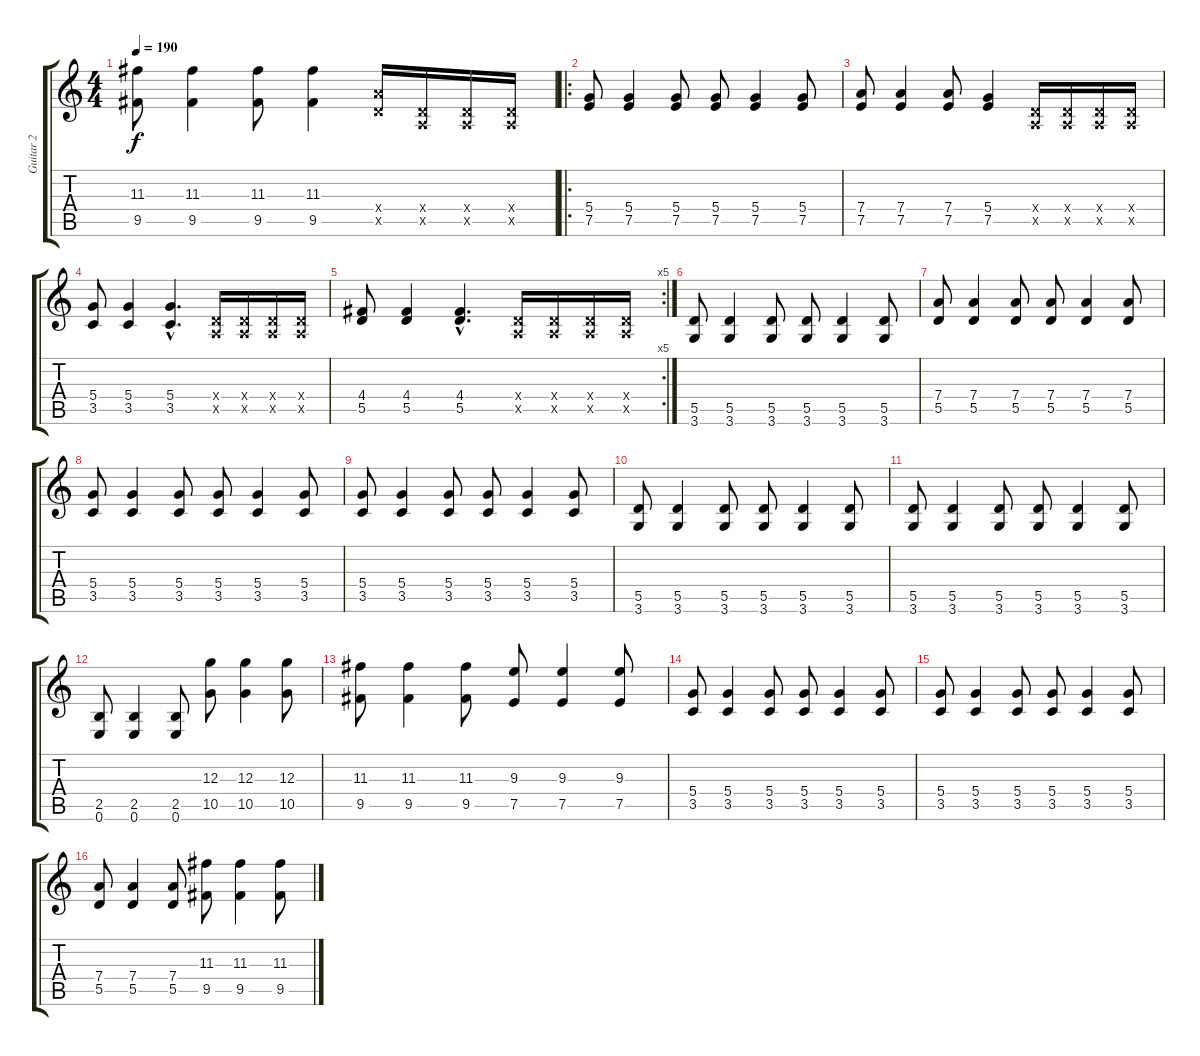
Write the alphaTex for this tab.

\track ("Guitar 2" "Guitar 2") {instrument distortionguitar}
\staff {score tabs}
\tuning (E4 B3 G3 D3 A2 E2) {hide}
\ts (4 4)
\tempo 190
\clef g2
\ks c
(11.3 9.5).8{dy f} (11.3 9.5).4 (11.3 9.5).8 (11.3 9.5).4 (7.4{x} 5.5{x}).16 (0.4{x} 0.5{x}).16 (0.4{x} 0.5{x}).16 (0.4{x} 0.5{x}).16 |
\ro
(5.4 7.5).8 (5.4 7.5).4 (5.4 7.5).8 (5.4 7.5).8 (5.4 7.5).4 (5.4 7.5).8 |
(7.4 7.5).8 (7.4 7.5).4 (7.4 7.5).8 (5.4 7.5).4 (0.4{x} 0.5{x}).16 (0.4{x} 0.5{x}).16 (0.4{x} 0.5{x}).16 (0.4{x} 0.5{x}).16 |
(5.4 3.5).8 (5.4 3.5).4 (5.4{hac} 3.5{hac}).4{d} (0.4{x} 0.5{x}).16 (0.4{x} 0.5{x}).16 (0.4{x} 0.5{x}).16 (0.4{x} 0.5{x}).16 |
\rc 5
(4.4 5.5).8 (4.4 5.5).4 (4.4{hac} 5.5{hac}).4{d} (0.4{x} 0.5{x}).16 (0.4{x} 0.5{x}).16 (0.4{x} 0.5{x}).16 (0.4{x} 0.5{x}).16 |
(5.5 3.6).8 (5.5 3.6).4 (5.5 3.6).8 (5.5 3.6).8 (5.5 3.6).4 (5.5 3.6).8 |
(7.4 5.5).8 (7.4 5.5).4 (7.4 5.5).8 (7.4 5.5).8 (7.4 5.5).4 (7.4 5.5).8 |
(5.4 3.5).8 (5.4 3.5).4 (5.4 3.5).8 (5.4 3.5).8 (5.4 3.5).4 (5.4 3.5).8 |
(5.4 3.5).8 (5.4 3.5).4 (5.4 3.5).8 (5.4 3.5).8 (5.4 3.5).4 (5.4 3.5).8 |
(5.5 3.6).8 (5.5 3.6).4 (5.5 3.6).8 (5.5 3.6).8 (5.5 3.6).4 (5.5 3.6).8 |
(5.5 3.6).8 (5.5 3.6).4 (5.5 3.6).8 (5.5 3.6).8 (5.5 3.6).4 (5.5 3.6).8 |
(2.5 0.6).8 (2.5 0.6).4 (2.5 0.6).8 (12.3 10.5).8 (12.3 10.5).4 (12.3 10.5).8 |
(11.3 9.5).8 (11.3 9.5).4 (11.3 9.5).8 (9.3 7.5).8 (9.3 7.5).4 (9.3 7.5).8 |
(5.4 3.5).8 (5.4 3.5).4 (5.4 3.5).8 (5.4 3.5).8 (5.4 3.5).4 (5.4 3.5).8 |
(5.4 3.5).8 (5.4 3.5).4 (5.4 3.5).8 (5.4 3.5).8 (5.4 3.5).4 (5.4 3.5).8 |
(7.4 5.5).8 (7.4 5.5).4 (7.4 5.5).8 (11.3 9.5).8 (11.3 9.5).4 (11.3 9.5).8
